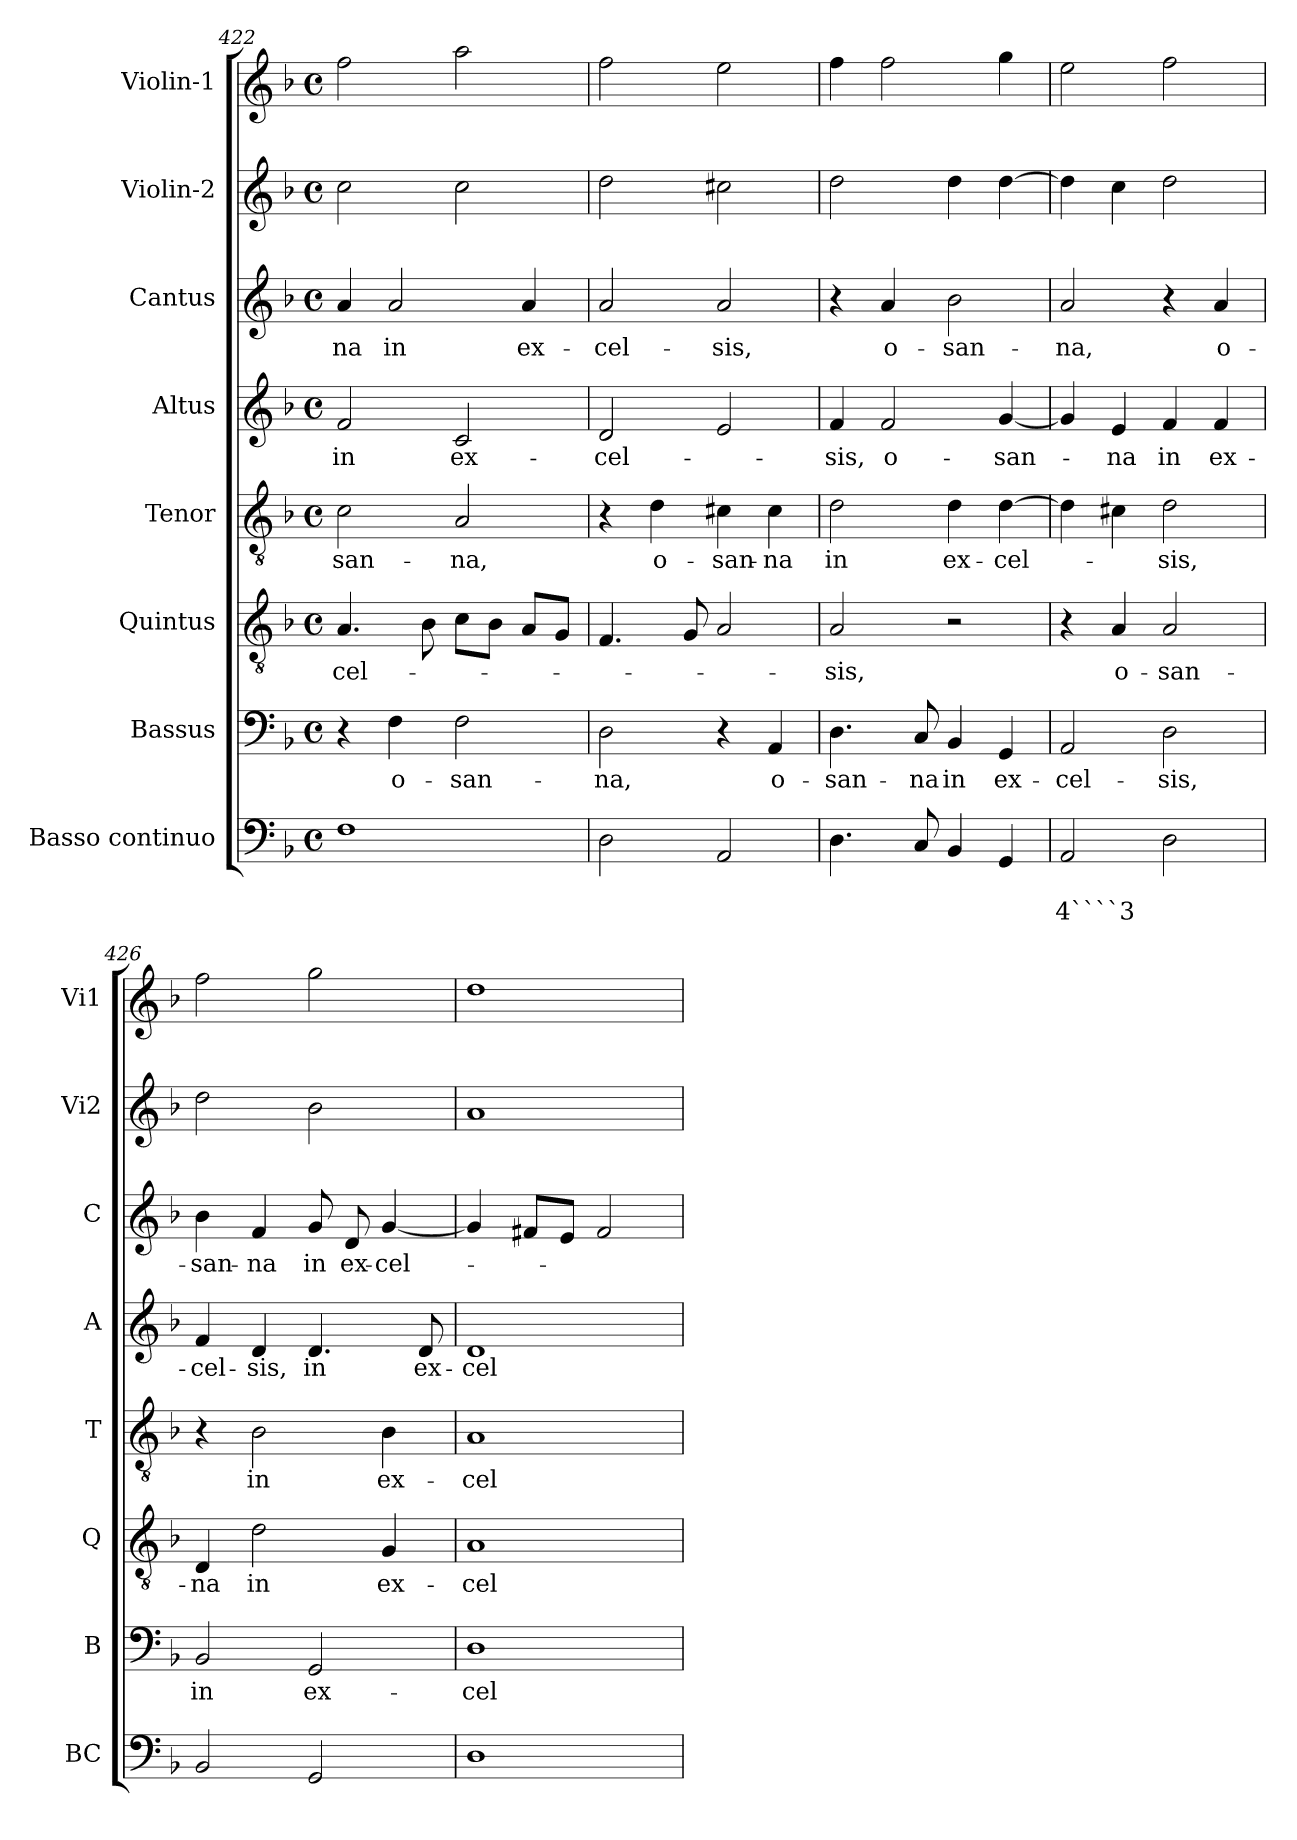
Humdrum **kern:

**kern	**text	**text	**kern	**text	**kern	**text	**kern	**text	**kern	**text	**kern	**text	**kern	**kern
*part8	*part8	*part8	*part7	*part7	*part6	*part6	*part5	*part5	*part4	*part4	*part3	*part3	*part2	*part1
*staff8	*staff8	*staff8	*staff7	*staff7	*staff6	*staff6	*staff5	*staff5	*staff4	*staff4	*staff3	*staff3	*staff2	*staff1
*I"Basso continuo	*	*	*I"Bassus	*	*I"Quintus	*	*I"Tenor	*	*I"Altus	*	*I"Cantus	*	*I"Violin-2	*I"Violin-1
*I'BC	*	*	*I'B	*	*I'Q	*	*I'T	*	*I'A	*	*I'C	*	*I'Vi2	*I'Vi1
*clefF4	*	*	*clefF4	*	*clefGv2	*	*clefGv2	*	*clefG2	*	*clefG2	*	*clefG2	*clefG2
*k[b-]	*	*	*k[b-]	*	*k[b-]	*	*k[b-]	*	*k[b-]	*	*k[b-]	*	*k[b-]	*k[b-]
*F:	*	*	*F:	*	*F:	*	*F:	*	*F:	*	*F:	*	*F:	*F:
*M4/4	*	*	*M4/4	*	*M4/4	*	*M4/4	*	*M4/4	*	*M4/4	*	*M4/4	*M4/4
*met(c)	*	*	*met(c)	*	*met(c)	*	*met(c)	*	*met(c)	*	*met(c)	*	*met(c)	*met(c)
=422	=422	=422	=422	=422	=422	=422	=422	=422	=422	=422	=422	=422	=422	=422
!	!	!	!	!	!	!LO:LY:b	!	!LO:LY:b	!	!LO:LY:b	!	!LO:LY:b	!	!
1F	.	.	4r	.	4.A/	-cel-	2c\	-san-	2f/	in	4a/	-na	2cc\	2ff\
!	!	!	!	!LO:LY:b	!	!	!	!	!	!	!	!LO:LY:b	!	!
.	.	.	4F\	o-	.	.	.	.	.	.	2a/	in	.	.
.	.	.	.	.	8B-\	.	.	.	.	.	.	.	.	.
!	!	!	!	!LO:LY:b	!	!	!	!LO:LY:b	!	!LO:LY:b	!	!	!	!
.	.	.	2F\	-san-	8c\L	.	2A/	-na,	2c/	ex-	.	.	2cc\	2aa\
.	.	.	.	.	8B-\J	.	.	.	.	.	.	.	.	.
!	!	!	!	!	!	!	!	!	!	!	!	!LO:LY:b	!	!
.	.	.	.	.	8A/L	.	.	.	.	.	4a/	ex-	.	.
.	.	.	.	.	8G/J	.	.	.	.	.	.	.	.	.
!!LO:LB:g=z
=423	=423	=423	=423	=423	=423	=423	=423	=423	=423	=423	=423	=423	=423	=423
!	!	!	!	!LO:LY:b	!	!	!	!	!	!LO:LY:b	!	!LO:LY:b	!	!
2D\	.	.	2D\	-na,	4.F/	.	4r	.	2d/	-cel-	2a/	-cel-	2dd\	2ff\
!	!	!	!	!	!	!	!	!LO:LY:b	!	!	!	!	!	!
.	.	.	.	.	.	.	4d\	o-	.	.	.	.	.	.
.	.	.	.	.	8G/	.	.	.	.	.	.	.	.	.
!	!	!	!	!	!	!	!	!LO:LY:b	!	!	!	!LO:LY:b	!	!
2AA/	.	.	4r	.	2A/	.	4c#X\	-san-	2e/	.	2a/	-sis,	2cc#X\	2ee\
!	!	!	!	!LO:LY:b	!	!	!	!LO:LY:b	!	!	!	!	!	!
.	.	.	4AA/	o-	.	.	4c#\	-na	.	.	.	.	.	.
=424	=424	=424	=424	=424	=424	=424	=424	=424	=424	=424	=424	=424	=424	=424
!	!	!	!	!LO:LY:b	!	!LO:LY:b	!	!LO:LY:b	!	!LO:LY:b	!	!	!	!
4.D\	.	.	4.D\	-san-	2A/	-sis,	2d\	in	4f/	-sis,	4r	.	2dd\	4ff\
!	!	!	!	!	!	!	!	!	!	!LO:LY:b	!	!LO:LY:b	!	!
.	.	.	.	.	.	.	.	.	2f/	o-	4a/	o-	.	2ff\
!	!	!	!	!LO:LY:b	!	!	!	!	!	!	!	!	!	!
8C/	.	.	8C/	-na	.	.	.	.	.	.	.	.	.	.
!	!	!	!	!LO:LY:b	!	!	!	!LO:LY:b	!	!	!	!LO:LY:b	!	!
4BB-/	.	.	4BB-/	in	2r	.	4d\	ex-	.	.	2b-\	-san-	4dd\	.
!	!	!	!	!LO:LY:b	!	!	!	!LO:LY:b	!	!LO:LY:b	!	!	!	!
4GG/	.	.	4GG/	ex-	.	.	[4d\	-cel-	[4g/	-san-	.	.	[4dd\	4gg\
=425	=425	=425	=425	=425	=425	=425	=425	=425	=425	=425	=425	=425	=425	=425
!	!	!LO:LY:b	!	!LO:LY:b	!	!	!	!	!	!	!	!LO:LY:b	!	!
2AA/	.	4````3	2AA/	-cel-	4r	.	4d\]	.	4g/]	.	2a/	-na,	4dd\]	2ee\
!	!	!	!	!	!	!LO:LY:b	!	!	!	!LO:LY:b	!	!	!	!
.	.	.	.	.	4A/	o-	4c#X\	.	4e/	-na	.	.	4cc\	.
!	!	!	!	!LO:LY:b	!	!LO:LY:b	!	!LO:LY:b	!	!LO:LY:b	!	!	!	!
2D\	.	.	2D\	-sis,	2A/	-san-	2d\	-sis,	4f/	in	4r	.	2dd\	2ff\
!	!	!	!	!	!	!	!	!	!	!LO:LY:b	!	!LO:LY:b	!	!
.	.	.	.	.	.	.	.	.	4f/	ex-	4a/	o-	.	.
=426	=426	=426	=426	=426	=426	=426	=426	=426	=426	=426	=426	=426	=426	=426
!	!	!	!	!LO:LY:b	!	!LO:LY:b	!	!	!	!LO:LY:b	!	!LO:LY:b	!	!
2BB-/	.	.	2BB-/	in	4D/	-na	4r	.	4f/	-cel-	4b-\	-san-	2dd\	2ff\
!	!	!	!	!	!	!LO:LY:b	!	!LO:LY:b	!	!LO:LY:b	!	!LO:LY:b	!	!
.	.	.	.	.	2d\	in	2B-\	in	4d/	-sis,	4f/	-na	.	.
!	!	!	!	!LO:LY:b	!	!	!	!	!	!LO:LY:b	!	!LO:LY:b	!	!
2GG/	.	.	2GG/	ex-	.	.	.	.	4.d/	in	8g/	in	2b-\	2gg\
!	!	!	!	!	!	!	!	!	!	!	!	!LO:LY:b	!	!
.	.	.	.	.	.	.	.	.	.	.	8d/	ex-	.	.
!	!	!	!	!	!	!LO:LY:b	!	!LO:LY:b	!	!	!	!LO:LY:b	!	!
.	.	.	.	.	4G/	ex-	4B-\	ex-	.	.	[4g/	-cel-	.	.
!	!	!	!	!	!	!	!	!	!	!LO:LY:b	!	!	!	!
.	.	.	.	.	.	.	.	.	8d/	ex-	.	.	.	.
=427	=427	=427	=427	=427	=427	=427	=427	=427	=427	=427	=427	=427	=427	=427
!	!	!	!	!LO:LY:b	!	!LO:LY:b	!	!LO:LY:b	!	!LO:LY:b	!	!	!	!
1D	.	.	1D	-cel-	1A	-cel-	1A	-cel-	1d	-cel-	4g/]	.	1a	1dd
.	.	.	.	.	.	.	.	.	.	.	8f#X/L	.	.	.
.	.	.	.	.	.	.	.	.	.	.	8e/J	.	.	.
.	.	.	.	.	.	.	.	.	.	.	2f#/	.	.	.
=	=	=	=	=	=	=	=	=	=	=	=	=	=	=
*-	*-	*-	*-	*-	*-	*-	*-	*-	*-	*-	*-	*-	*-	*-
